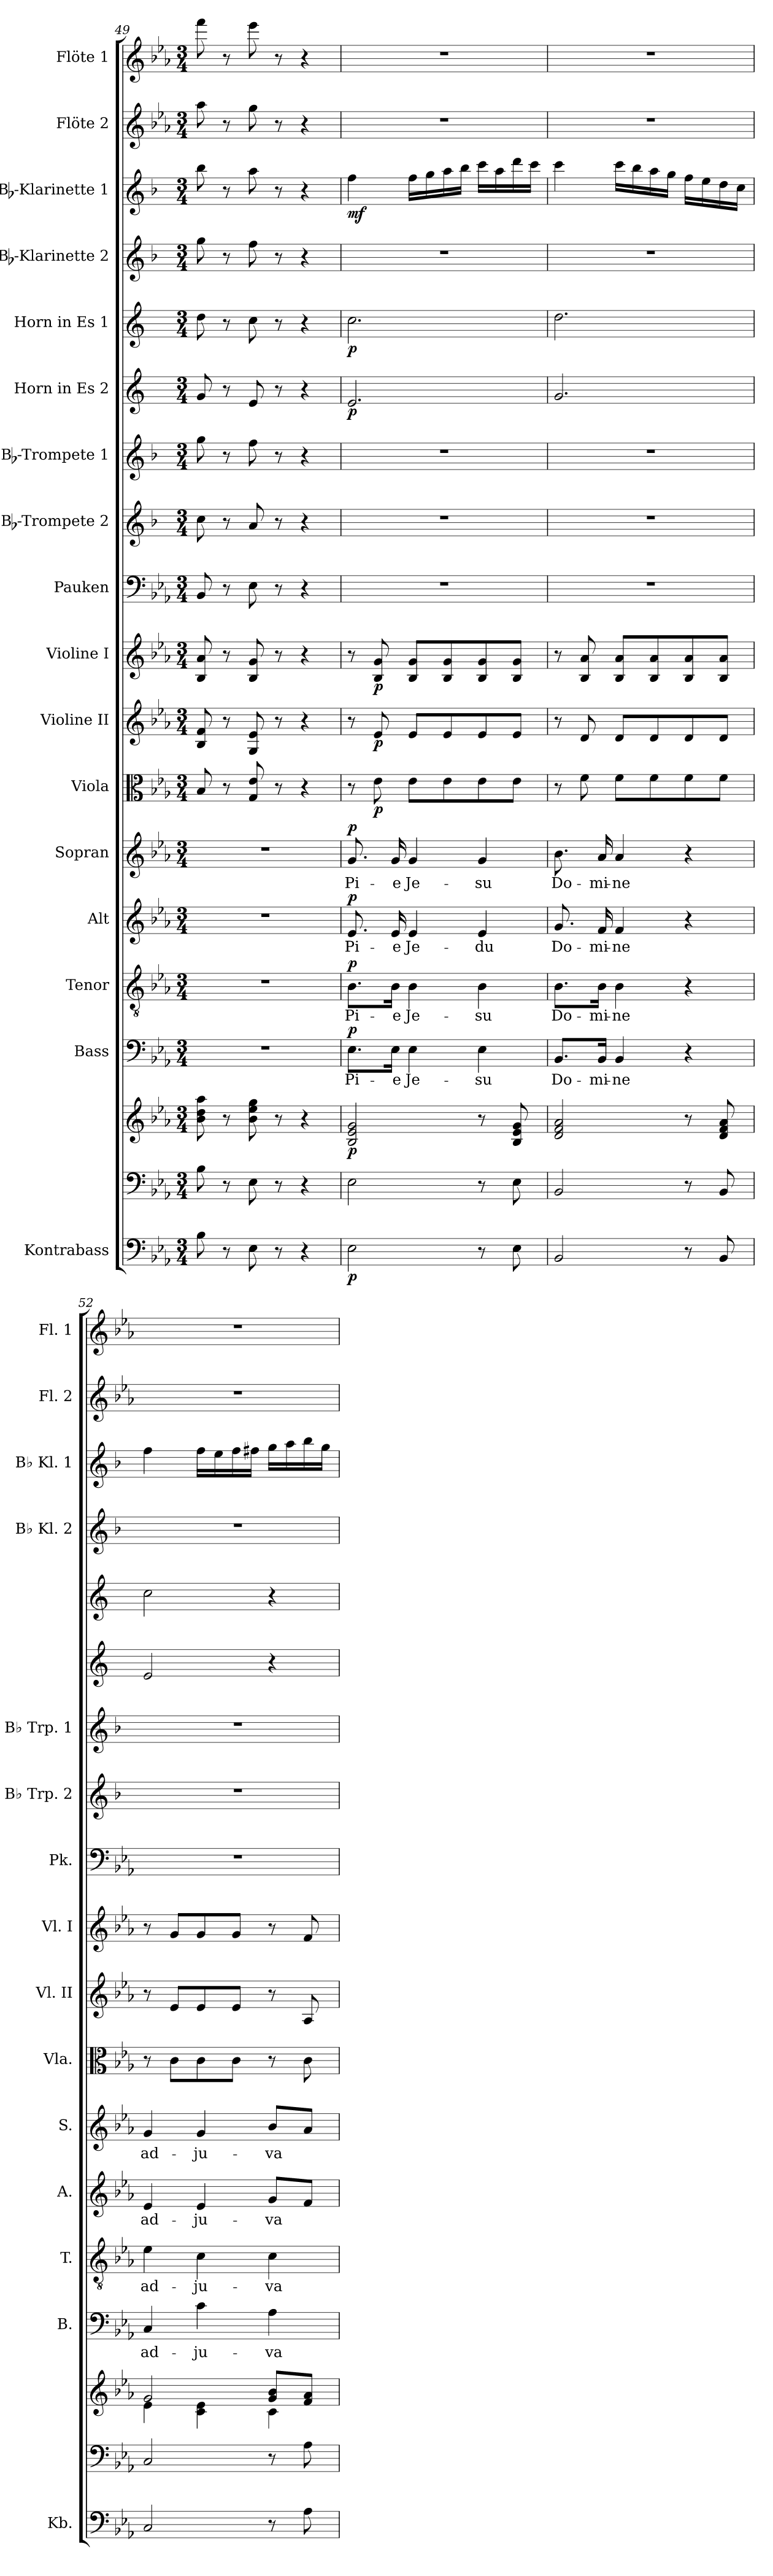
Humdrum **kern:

**kern	**dynam	**kern	**kern	**dynam	**kern	**text	**dynam	**kern	**text	**dynam	**kern	**text	**dynam	**kern	**text	**dynam	**kern	**dynam	**kern	**dynam	**kern	**dynam	**kern	**kern	**kern	**kern	**dynam	**kern	**dynam	**kern	**kern	**dynam	**kern	**kern
*part18	*part18	*part17	*part17	*part17	*part16	*part16	*part16	*part15	*part15	*part15	*part14	*part14	*part14	*part13	*part13	*part13	*part12	*part12	*part11	*part11	*part10	*part10	*part9	*part8	*part7	*part6	*part6	*part5	*part5	*part4	*part3	*part3	*part2	*part1
*staff19	*staff19	*staff18	*staff17	*staff17/18	*staff16	*staff16	*staff16	*staff15	*staff15	*staff15	*staff14	*staff14	*staff14	*staff13	*staff13	*staff13	*staff12	*staff12	*staff11	*staff11	*staff10	*staff10	*staff9	*staff8	*staff7	*staff6	*staff6	*staff5	*staff5	*staff4	*staff3	*staff3	*staff2	*staff1
*I"Kontrabass	*	*	*	*	*I"Bass	*	*	*I"Tenor	*	*	*I"Alt	*	*	*I"Sopran	*	*	*I"Viola	*	*I"Violine II	*	*I"Violine I	*	*I"Pauken	*I"Bb-Trompete 2	*I"Bb-Trompete 1	*I"Horn in Es 2	*	*I"Horn in Es 1	*	*I"Bb-Klarinette 2	*I"Bb-Klarinette 1	*	*I"Flöte 2	*I"Flöte 1
*I'Kb.	*	*	*	*	*I'B.	*	*	*I'T.	*	*	*I'A.	*	*	*I'S.	*	*	*I'Vla.	*	*I'Vl. II	*	*I'Vl. I	*	*I'Pk.	*I'Bb Trp. 2	*I'Bb Trp. 1	*	*	*	*	*I'Bb Kl. 2	*I'Bb Kl. 1	*	*I'Fl. 2	*I'Fl. 1
*clefF4	*	*clefF4	*clefG2	*	*clefF4	*	*	*clefGv2	*	*	*clefG2	*	*	*clefG2	*	*	*clefC3	*	*clefG2	*	*clefG2	*	*clefF4	*clefG2	*clefG2	*clefG2	*	*clefG2	*	*clefG2	*clefG2	*	*clefG2	*clefG2
*ITrd7c12	*	*	*	*	*	*	*	*	*	*	*	*	*	*	*	*	*	*	*	*	*	*	*	*ITrd1c2	*ITrd1c2	*ITrd5c9	*	*ITrd5c9	*	*ITrd1c2	*ITrd1c2	*	*	*
*k[b-e-a-]	*	*k[b-e-a-]	*k[b-e-a-]	*	*k[b-e-a-]	*	*	*k[b-e-a-]	*	*	*k[b-e-a-]	*	*	*k[b-e-a-]	*	*	*k[b-e-a-]	*	*k[b-e-a-]	*	*k[b-e-a-]	*	*k[b-e-a-]	*k[b-e-a-]	*k[b-e-a-]	*k[b-e-a-]	*	*k[b-e-a-]	*	*k[b-e-a-]	*k[b-e-a-]	*	*k[b-e-a-]	*k[b-e-a-]
*E-:	*	*E-:	*E-:	*	*E-:	*	*	*E-:	*	*	*E-:	*	*	*E-:	*	*	*E-:	*	*E-:	*	*E-:	*	*E-:	*E-:	*E-:	*E-:	*	*E-:	*	*E-:	*E-:	*	*E-:	*E-:
*M3/4	*	*M3/4	*M3/4	*	*M3/4	*	*	*M3/4	*	*	*M3/4	*	*	*M3/4	*	*	*M3/4	*	*M3/4	*	*M3/4	*	*M3/4	*M3/4	*M3/4	*M3/4	*	*M3/4	*	*M3/4	*M3/4	*	*M3/4	*M3/4
=49	=49	=49	=49	=49	=49	=49	=49	=49	=49	=49	=49	=49	=49	=49	=49	=49	=49	=49	=49	=49	=49	=49	=49	=49	=49	=49	=49	=49	=49	=49	=49	=49	=49	=49
8BB-\	.	8B-\	8b-\ 8dd\ 8aa-\	.	2.r	.	.	2.r	.	.	2.r	.	.	2.r	.	.	8B-/	.	8B-/ 8f/	.	8B-/ 8a-/	.	8BB-/	8b-\	8ff\	8B-/	.	8f\	.	8ff\	8aa-\	.	8aa-\	8fff\
8r	.	8r	8r	.	.	.	.	.	.	.	.	.	.	.	.	.	8r	.	8r	.	8r	.	8r	8r	8r	8r	.	8r	.	8r	8r	.	8r	8r
8EE-\	.	8E-\	8b-\ 8ee-\ 8gg\	.	.	.	.	.	.	.	.	.	.	.	.	.	8G/ 8e-/	.	8G/ 8e-/	.	8B-/ 8g/	.	8E-\	8g/	8ee-\	8G/	.	8e-\	.	8ee-\	8gg\	.	8gg\	8eee-\
8r	.	8r	8r	.	.	.	.	.	.	.	.	.	.	.	.	.	8r	.	8r	.	8r	.	8r	8r	8r	8r	.	8r	.	8r	8r	.	8r	8r
4r	.	4r	4r	.	.	.	.	.	.	.	.	.	.	.	.	.	4r	.	4r	.	4r	.	4r	4r	4r	4r	.	4r	.	4r	4r	.	4r	4r
!!LO:PB:g=z
=50	=50	=50	=50	=50	=50	=50	=50	=50	=50	=50	=50	=50	=50	=50	=50	=50	=50	=50	=50	=50	=50	=50	=50	=50	=50	=50	=50	=50	=50	=50	=50	=50	=50	=50
!	!LO:DY:b	!	!	!LO:DY:b	!	!LO:LY:b	!LO:DY:a	!	!LO:LY:b	!LO:DY:a	!	!LO:LY:b	!LO:DY:a	!	!LO:LY:b	!LO:DY:a	!	!	!	!	!	!	!	!	!	!	!LO:DY:b	!	!LO:DY:b	!	!	!LO:DY:b	!	!
2EE-\	p	2E-\	2B-/ 2e-/ 2g/	p	8.E-\L	Pi-	p	8.B-\L	Pi-	p	8.e-/	Pi-	p	8.g/	Pi-	p	8r	.	8r	.	8r	.	2.r	2.r	2.r	2.G/	p	2.e-\	p	2.r	4ee-\	mf	2.r	2.r
!	!	!	!	!	!	!	!	!	!	!	!	!	!	!	!	!	!	!LO:DY:b	!	!LO:DY:b	!	!LO:DY:b	!	!	!	!	!	!	!	!	!	!	!	!
.	.	.	.	.	.	.	.	.	.	.	.	.	.	.	.	.	8e-\	p	8e-/	p	8B-/ 8g/	p	.	.	.	.	.	.	.	.	.	.	.	.
!	!	!	!	!	!	!LO:LY:b	!	!	!LO:LY:b	!	!	!LO:LY:b	!	!	!LO:LY:b	!	!	!	!	!	!	!	!	!	!	!	!	!	!	!	!	!	!	!
.	.	.	.	.	16E-\Jk	-e	.	16B-\Jk	-e	.	16e-/	-e	.	16g/	-e	.	.	.	.	.	.	.	.	.	.	.	.	.	.	.	.	.	.	.
!	!	!	!	!	!	!LO:LY:b	!	!	!LO:LY:b	!	!	!LO:LY:b	!	!	!LO:LY:b	!	!	!	!	!	!	!	!	!	!	!	!	!	!	!	!	!	!	!
.	.	.	.	.	4E-\	Je-	.	4B-\	Je-	.	4e-/	Je-	.	4g/	Je-	.	8e-\L	.	8e-/L	.	8B-/ 8g/L	.	.	.	.	.	.	.	.	.	16ee-\LL	.	.	.
.	.	.	.	.	.	.	.	.	.	.	.	.	.	.	.	.	.	.	.	.	.	.	.	.	.	.	.	.	.	.	16ff\	.	.	.
.	.	.	.	.	.	.	.	.	.	.	.	.	.	.	.	.	8e-\	.	8e-/	.	8B-/ 8g/	.	.	.	.	.	.	.	.	.	16gg\	.	.	.
.	.	.	.	.	.	.	.	.	.	.	.	.	.	.	.	.	.	.	.	.	.	.	.	.	.	.	.	.	.	.	16aa-\JJ	.	.	.
!	!	!	!	!	!	!LO:LY:b	!	!	!LO:LY:b	!	!	!LO:LY:b	!	!	!LO:LY:b	!	!	!	!	!	!	!	!	!	!	!	!	!	!	!	!	!	!	!
8r	.	8r	8r	.	4E-\	-su	.	4B-\	-su	.	4e-/	-du	.	4g/	-su	.	8e-\	.	8e-/	.	8B-/ 8g/	.	.	.	.	.	.	.	.	.	16bb-\LL	.	.	.
.	.	.	.	.	.	.	.	.	.	.	.	.	.	.	.	.	.	.	.	.	.	.	.	.	.	.	.	.	.	.	16gg\	.	.	.
8EE-\	.	8E-\	8B-/ 8e-/ 8g/	.	.	.	.	.	.	.	.	.	.	.	.	.	8e-\J	.	8e-/J	.	8B-/ 8g/J	.	.	.	.	.	.	.	.	.	16ccc\	.	.	.
.	.	.	.	.	.	.	.	.	.	.	.	.	.	.	.	.	.	.	.	.	.	.	.	.	.	.	.	.	.	.	16bb-\JJ	.	.	.
=51	=51	=51	=51	=51	=51	=51	=51	=51	=51	=51	=51	=51	=51	=51	=51	=51	=51	=51	=51	=51	=51	=51	=51	=51	=51	=51	=51	=51	=51	=51	=51	=51	=51	=51
!	!	!	!	!	!	!LO:LY:b	!	!	!LO:LY:b	!	!	!LO:LY:b	!	!	!LO:LY:b	!	!	!	!	!	!	!	!	!	!	!	!	!	!	!	!	!	!	!
2BBB-/	.	2BB-/	2d/ 2f/ 2a-/	.	8.BB-/L	Do-	.	8.B-\L	Do-	.	8.g/	Do-	.	8.b-\	Do-	.	8r	.	8r	.	8r	.	2.r	2.r	2.r	2.B-/	.	2.f\	.	2.r	4bb-\	.	2.r	2.r
.	.	.	.	.	.	.	.	.	.	.	.	.	.	.	.	.	8f\	.	8d/	.	8B-/ 8a-/	.	.	.	.	.	.	.	.	.	.	.	.	.
!	!	!	!	!	!	!LO:LY:b	!	!	!LO:LY:b	!	!	!LO:LY:b	!	!	!LO:LY:b	!	!	!	!	!	!	!	!	!	!	!	!	!	!	!	!	!	!	!
.	.	.	.	.	16BB-/Jk	-mi-	.	16B-\Jk	-mi-	.	16f/	-mi-	.	16a-/	-mi-	.	.	.	.	.	.	.	.	.	.	.	.	.	.	.	.	.	.	.
!	!	!	!	!	!	!LO:LY:b	!	!	!LO:LY:b	!	!	!LO:LY:b	!	!	!LO:LY:b	!	!	!	!	!	!	!	!	!	!	!	!	!	!	!	!	!	!	!
.	.	.	.	.	4BB-/	-ne	.	4B-\	-ne	.	4f/	-ne	.	4a-/	-ne	.	8f\L	.	8d/L	.	8B-/ 8a-/L	.	.	.	.	.	.	.	.	.	16bb-\LL	.	.	.
.	.	.	.	.	.	.	.	.	.	.	.	.	.	.	.	.	.	.	.	.	.	.	.	.	.	.	.	.	.	.	16aa-\	.	.	.
.	.	.	.	.	.	.	.	.	.	.	.	.	.	.	.	.	8f\	.	8d/	.	8B-/ 8a-/	.	.	.	.	.	.	.	.	.	16gg\	.	.	.
.	.	.	.	.	.	.	.	.	.	.	.	.	.	.	.	.	.	.	.	.	.	.	.	.	.	.	.	.	.	.	16ff\JJ	.	.	.
8r	.	8r	8r	.	4r	.	.	4r	.	.	4r	.	.	4r	.	.	8f\	.	8d/	.	8B-/ 8a-/	.	.	.	.	.	.	.	.	.	16ee-\LL	.	.	.
.	.	.	.	.	.	.	.	.	.	.	.	.	.	.	.	.	.	.	.	.	.	.	.	.	.	.	.	.	.	.	16dd\	.	.	.
8BBB-/	.	8BB-/	8d/ 8f/ 8a-/	.	.	.	.	.	.	.	.	.	.	.	.	.	8f\J	.	8d/J	.	8B-/ 8a-/J	.	.	.	.	.	.	.	.	.	16cc\	.	.	.
.	.	.	.	.	.	.	.	.	.	.	.	.	.	.	.	.	.	.	.	.	.	.	.	.	.	.	.	.	.	.	16b-\JJ	.	.	.
=52	=52	=52	=52	=52	=52	=52	=52	=52	=52	=52	=52	=52	=52	=52	=52	=52	=52	=52	=52	=52	=52	=52	=52	=52	=52	=52	=52	=52	=52	=52	=52	=52	=52	=52
*	*	*	*^	*	*	*	*	*	*	*	*	*	*	*	*	*	*	*	*	*	*	*	*	*	*	*	*	*	*	*	*	*	*	*
!	!	!	!	!	!	!	!LO:LY:b	!	!	!LO:LY:b	!	!	!LO:LY:b	!	!	!LO:LY:b	!	!	!	!	!	!	!	!	!	!	!	!	!	!	!	!	!	!	!
2CC/	.	2C/	2g/	4e-\	.	4C/	ad-	.	4e-\	ad-	.	4e-/	ad-	.	4g/	ad-	.	8r	.	8r	.	8r	.	2.r	2.r	2.r	2G/	.	2e-\	.	2.r	4ee-\	.	2.r	2.r
.	.	.	.	.	.	.	.	.	.	.	.	.	.	.	.	.	.	8c\L	.	8e-/L	.	8g/L	.	.	.	.	.	.	.	.	.	.	.	.	.
!	!	!	!	!	!	!	!LO:LY:b	!	!	!LO:LY:b	!	!	!LO:LY:b	!	!	!LO:LY:b	!	!	!	!	!	!	!	!	!	!	!	!	!	!	!	!	!	!	!
.	.	.	.	4c\ 4e-\	.	4c\	-ju-	.	4c\	-ju-	.	4e-/	-ju-	.	4g/	-ju-	.	8c\	.	8e-/	.	8g/	.	.	.	.	.	.	.	.	.	16ee-\LL	.	.	.
.	.	.	.	.	.	.	.	.	.	.	.	.	.	.	.	.	.	.	.	.	.	.	.	.	.	.	.	.	.	.	.	16dd\	.	.	.
.	.	.	.	.	.	.	.	.	.	.	.	.	.	.	.	.	.	8c\J	.	8e-/J	.	8g/J	.	.	.	.	.	.	.	.	.	16ee-\	.	.	.
.	.	.	.	.	.	.	.	.	.	.	.	.	.	.	.	.	.	.	.	.	.	.	.	.	.	.	.	.	.	.	.	16een\JJ	.	.	.
!	!	!	!	!	!	!	!LO:LY:b	!	!	!LO:LY:b	!	!	!LO:LY:b	!	!	!LO:LY:b	!	!	!	!	!	!	!	!	!	!	!	!	!	!	!	!	!	!	!
8r	.	8r	8g/ 8b-/L	4c\	.	4A-\	-va	.	4c\	-va	.	8g/L	-va	.	8b-/L	-va	.	8r	.	8r	.	8r	.	.	.	.	4r	.	4r	.	.	16ff\LL	.	.	.
.	.	.	.	.	.	.	.	.	.	.	.	.	.	.	.	.	.	.	.	.	.	.	.	.	.	.	.	.	.	.	.	16gg\	.	.	.
8AA-\	.	8A-\	8f/ 8a-/J	.	.	.	.	.	.	.	.	8f/J	.	.	8a-/J	.	.	8c\	.	8A-/	.	8f/	.	.	.	.	.	.	.	.	.	16aa-\	.	.	.
.	.	.	.	.	.	.	.	.	.	.	.	.	.	.	.	.	.	.	.	.	.	.	.	.	.	.	.	.	.	.	.	16ff\JJ	.	.	.
*	*	*	*v	*v	*	*	*	*	*	*	*	*	*	*	*	*	*	*	*	*	*	*	*	*	*	*	*	*	*	*	*	*	*	*	*
=	=	=	=	=	=	=	=	=	=	=	=	=	=	=	=	=	=	=	=	=	=	=	=	=	=	=	=	=	=	=	=	=	=	=
*-	*-	*-	*-	*-	*-	*-	*-	*-	*-	*-	*-	*-	*-	*-	*-	*-	*-	*-	*-	*-	*-	*-	*-	*-	*-	*-	*-	*-	*-	*-	*-	*-	*-	*-
